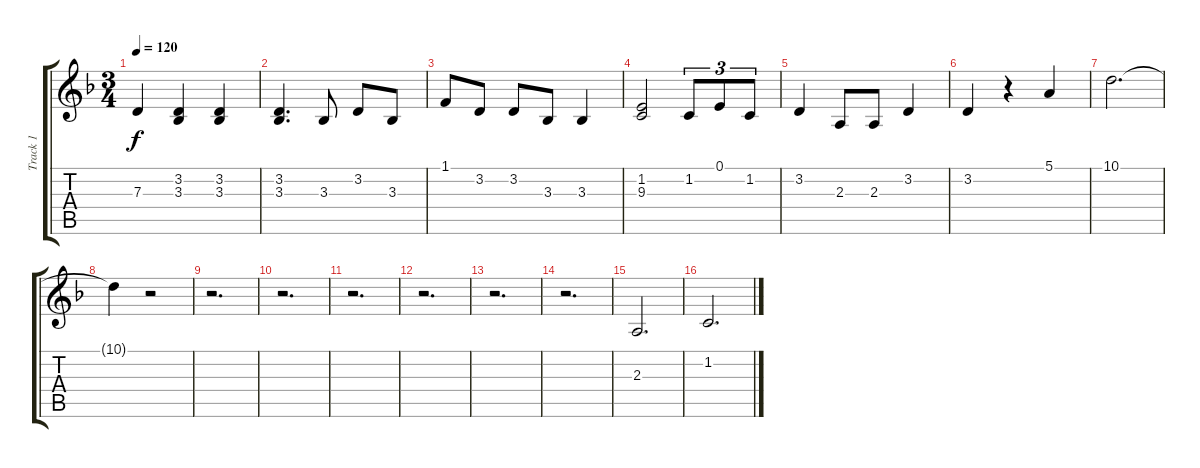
\track ("Track 1" "Track 1") {instrument cello}
\staff {score tabs}
\tuning (E4 B3 G3 D3 A2 E2) {hide}
\ts (3 4)
\tempo 120
\clef g2
\ks dminor
7.3.4{dy f} (3.2 3.3).4 (3.2 3.3).4 |
(3.2 3.3).4{d} 3.3.8 3.2.8 3.3.8 |
1.1.8 3.2.8 3.2.8 3.3.8 3.3.4 |
(1.2 9.3).2 1.2.8{tu (3 2)} 0.1.8{tu (3 2)} 1.2.8{tu (3 2)} |
3.2.4 2.3.8 2.3.8 3.2.4 |
3.2.4 r.4 5.1.4 |
10.1.2{d} |
10.1{t}.4 r.2 |
r.2{d} |
r.2{d} |
r.2{d} |
r.2{d} |
r.2{d} |
r.2{d} |
2.3.2{d} |
1.2.2{d}
